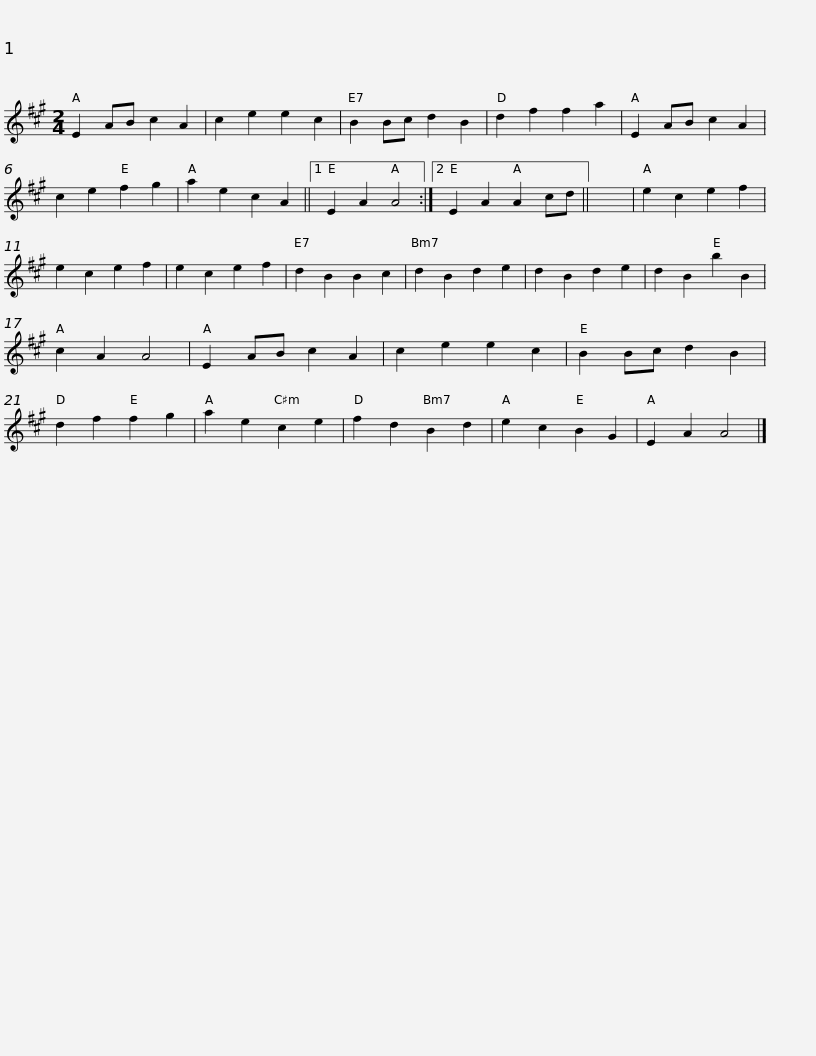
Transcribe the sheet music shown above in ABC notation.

X:1
L:1/8
M:2/4
I:linebreak $
K:A
V:1 treble
V:1
 E2 AB c2 A2 | c2 e2 e2 c2 | B2 Bc d2 B2 | d2 f2 f2 a2 | E2 AB c2 A2 | %5
 c2 e2 f2 g2 | a2 e2 c2 A2 ||1 E2 A2 A4 :|2 E2 A2 A2 cd ||$ x4 | %10
 e2 c2 e2 f2 | e2 c2 e2 f2 | e2 c2 e2 f2 | d2 B2 B2 c2 | d2 B2 d2 e2 | %15
 d2 B2 d2 e2 | d2 B2 b2 B2 | c2 A2 A4 | E2 AB c2 A2 |$ c2 e2 e2 c2 | %20
 B2 Bc d2 B2 | d2 f2 f2 g2 | a2 e2 c2 e2 | f2 d2 B2 d2 | e2 c2 B2 G2 | %25
 E2 A2 A4 |] %26
